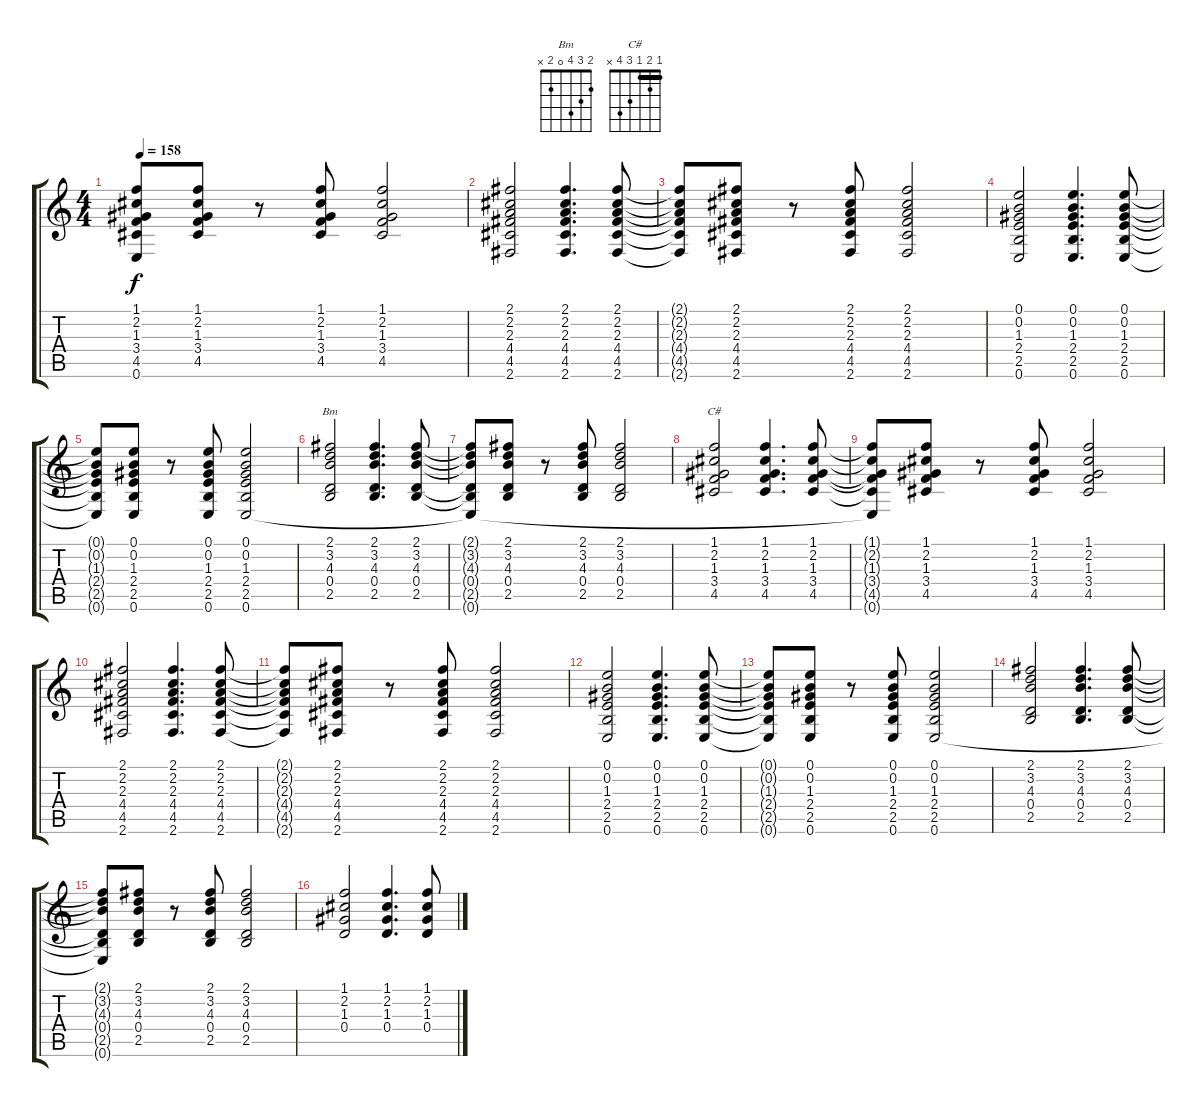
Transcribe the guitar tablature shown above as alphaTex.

\track "" {instrument acousticguitarsteel}
\staff {score tabs}
\tuning (E4 B3 G3 D3 A2 E2) {hide}
\chord ("Bm" 2 3 4 0 2 x)
\chord ("C#" 1 2 1 3 4 x) {barre 1}
\ts (4 4)
\tempo 158
\clef g2
\ks c
(1.1{t} 2.2{t} 1.3{t} 3.4{t} 4.5{t} 0.6{t}).8{dy f} (1.1 2.2 1.3 3.4 4.5).8 r.8 (1.1 2.2 1.3 3.4 4.5).8 (1.1 2.2 1.3 3.4 4.5).2 |
(2.1 2.2 2.3 4.4 4.5 2.6).2 (2.1 2.2 2.3 4.4 4.5 2.6).4{d} (2.1 2.2 2.3 4.4 4.5 2.6).8 |
(2.1{t} 2.2{t} 2.3{t} 4.4{t} 4.5{t} 2.6{t}).8 (2.1 2.2 2.3 4.4 4.5 2.6).8 r.8 (2.1 2.2 2.3 4.4 4.5 2.6).8 (2.1 2.2 2.3 4.4 4.5 2.6).2 |
(0.1 0.2 1.3 2.4 2.5 0.6).2 (0.1 0.2 1.3 2.4 2.5 0.6).4{d} (0.1 0.2 1.3 2.4 2.5 0.6).8 |
(0.1{t} 0.2{t} 1.3{t} 2.4{t} 2.5{t} 0.6{t}).8 (0.1 0.2 1.3 2.4 2.5 0.6).8 r.8 (0.1 0.2 1.3 2.4 2.5 0.6).8 (0.1 0.2 1.3 2.4 2.5 0.6).2 |
(2.1 3.2 4.3 0.4 2.5).2{ch "Bm"} (2.1 3.2 4.3 0.4 2.5).4{d} (2.1 3.2 4.3 0.4 2.5).8 |
(2.1{t} 3.2{t} 4.3{t} 0.4{t} 2.5{t} 0.6{t}).8 (2.1 3.2 4.3 0.4 2.5).8 r.8 (2.1 3.2 4.3 0.4 2.5).8 (2.1 3.2 4.3 0.4 2.5).2 |
(1.1 2.2 1.3 3.4 4.5).2{ch "C#"} (1.1 2.2 1.3 3.4 4.5).4{d} (1.1 2.2 1.3 3.4 4.5).8 |
(1.1{t} 2.2{t} 1.3{t} 3.4{t} 4.5{t} 0.6{t}).8 (1.1 2.2 1.3 3.4 4.5).8 r.8 (1.1 2.2 1.3 3.4 4.5).8 (1.1 2.2 1.3 3.4 4.5).2 |
(2.1 2.2 2.3 4.4 4.5 2.6).2 (2.1 2.2 2.3 4.4 4.5 2.6).4{d} (2.1 2.2 2.3 4.4 4.5 2.6).8 |
(2.1{t} 2.2{t} 2.3{t} 4.4{t} 4.5{t} 2.6{t}).8 (2.1 2.2 2.3 4.4 4.5 2.6).8 r.8 (2.1 2.2 2.3 4.4 4.5 2.6).8 (2.1 2.2 2.3 4.4 4.5 2.6).2 |
(0.1 0.2 1.3 2.4 2.5 0.6).2 (0.1 0.2 1.3 2.4 2.5 0.6).4{d} (0.1 0.2 1.3 2.4 2.5 0.6).8 |
(0.1{t} 0.2{t} 1.3{t} 2.4{t} 2.5{t} 0.6{t}).8 (0.1 0.2 1.3 2.4 2.5 0.6).8 r.8 (0.1 0.2 1.3 2.4 2.5 0.6).8 (0.1 0.2 1.3 2.4 2.5 0.6).2 |
(2.1 3.2 4.3 0.4 2.5).2 (2.1 3.2 4.3 0.4 2.5).4{d} (2.1 3.2 4.3 0.4 2.5).8 |
(2.1{t} 3.2{t} 4.3{t} 0.4{t} 2.5{t} 0.6{t}).8 (2.1 3.2 4.3 0.4 2.5).8 r.8 (2.1 3.2 4.3 0.4 2.5).8 (2.1 3.2 4.3 0.4 2.5).2 |
(1.1 2.2 1.3 0.4).2 (1.1 2.2 1.3 0.4).4{d} (1.1 2.2 1.3 0.4).8
